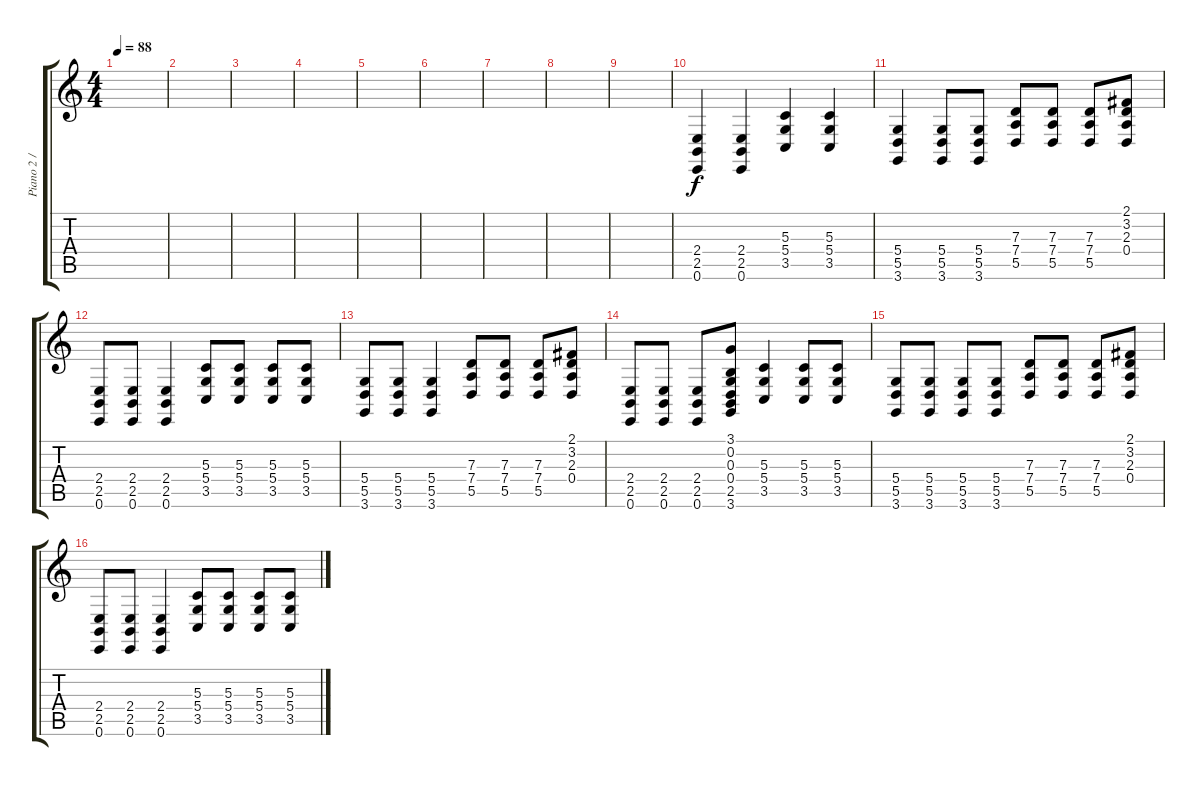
\track ("Piano 2 / 3rd Guitar" "Piano 2 / ") {instrument acousticgrandpiano}
\staff {score tabs}
\tuning (E4 B3 G3 D3 A2 E2) {hide}
\ts (4 4)
\tempo 88
\clef g2
\ks c
|
|
|
|
|
|
|
|
|
(2.4 2.5 0.6).4 (2.4 2.5 0.6).4 (5.3 5.4 3.5).4 (5.3 5.4 3.5).4 |
(5.4 5.5 3.6).4 (5.4 5.5 3.6).8 (5.4 5.5 3.6).8 (7.3 7.4 5.5).8 (7.3 7.4 5.5).8 (7.3 7.4 5.5).8 (2.1 3.2 2.3 0.4).8 |
(2.4 2.5 0.6).8 (2.4 2.5 0.6).8 (2.4 2.5 0.6).4 (5.3 5.4 3.5).8 (5.3 5.4 3.5).8 (5.3 5.4 3.5).8 (5.3 5.4 3.5).8 |
(5.4 5.5 3.6).8 (5.4 5.5 3.6).8 (5.4 5.5 3.6).4 (7.3 7.4 5.5).8 (7.3 7.4 5.5).8 (7.3 7.4 5.5).8 (2.1 3.2 2.3 0.4).8 |
(2.4 2.5 0.6).8 (2.4 2.5 0.6).8 (2.4 2.5 0.6).8 (3.1 0.2 0.3 0.4 2.5 3.6).8 (5.3 5.4 3.5).4 (5.3 5.4 3.5).8 (5.3 5.4 3.5).8 |
(5.4 5.5 3.6).8 (5.4 5.5 3.6).8 (5.4 5.5 3.6).8 (5.4 5.5 3.6).8 (7.3 7.4 5.5).8 (7.3 7.4 5.5).8 (7.3 7.4 5.5).8 (2.1 3.2 2.3 0.4).8 |
(2.4 2.5 0.6).8 (2.4 2.5 0.6).8 (2.4 2.5 0.6).4 (5.3 5.4 3.5).8 (5.3 5.4 3.5).8 (5.3 5.4 3.5).8 (5.3 5.4 3.5).8
